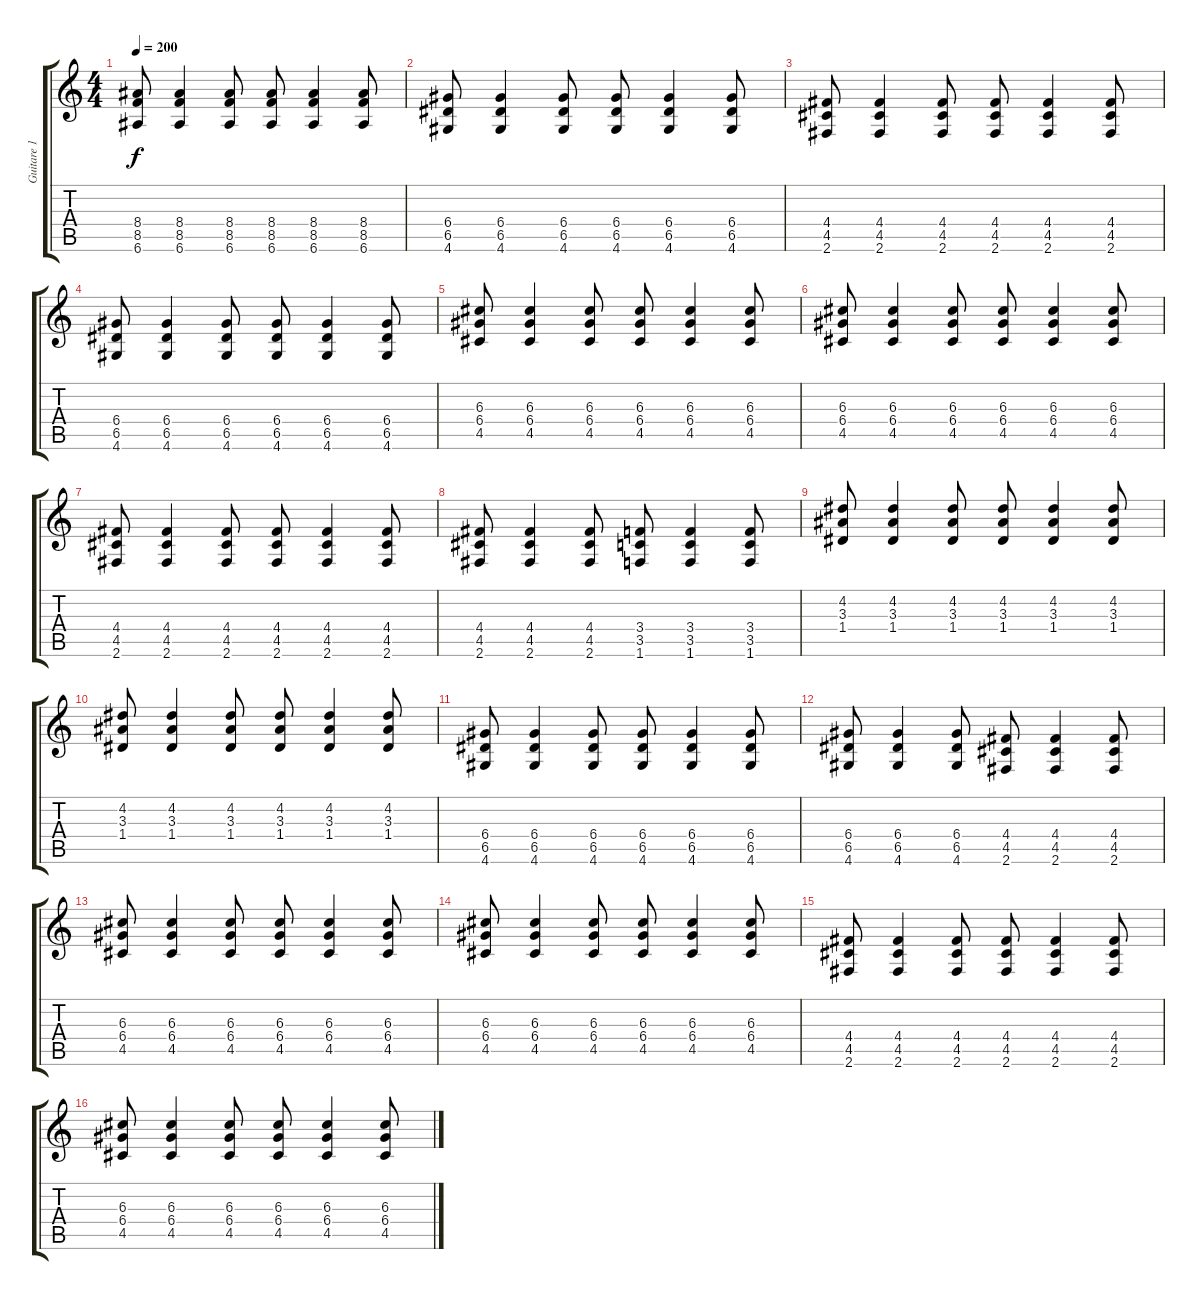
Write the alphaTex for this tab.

\track ("Guitare 1" "Guitare 1") {instrument distortionguitar}
\staff {score tabs}
\tuning (E4 B3 G3 D3 A2 E2) {hide}
\ts (4 4)
\tempo 200
\clef g2
\ks c
(8.4 8.5 6.6).8{dy f} (8.4 8.5 6.6).4 (8.4 8.5 6.6).8 (8.4 8.5 6.6).8 (8.4 8.5 6.6).4 (8.4 8.5 6.6).8 |
(6.4 6.5 4.6).8 (6.4 6.5 4.6).4 (6.4 6.5 4.6).8 (6.4 6.5 4.6).8 (6.4 6.5 4.6).4 (6.4 6.5 4.6).8 |
(4.4 4.5 2.6).8 (4.4 4.5 2.6).4 (4.4 4.5 2.6).8 (4.4 4.5 2.6).8 (4.4 4.5 2.6).4 (4.4 4.5 2.6).8 |
(6.4 6.5 4.6).8 (6.4 6.5 4.6).4 (6.4 6.5 4.6).8 (6.4 6.5 4.6).8 (6.4 6.5 4.6).4 (6.4 6.5 4.6).8 |
(6.3 6.4 4.5).8 (6.3 6.4 4.5).4 (6.3 6.4 4.5).8 (6.3 6.4 4.5).8 (6.3 6.4 4.5).4 (6.3 6.4 4.5).8 |
(6.3 6.4 4.5).8 (6.3 6.4 4.5).4 (6.3 6.4 4.5).8 (6.3 6.4 4.5).8 (6.3 6.4 4.5).4 (6.3 6.4 4.5).8 |
(4.4 4.5 2.6).8 (4.4 4.5 2.6).4 (4.4 4.5 2.6).8 (4.4 4.5 2.6).8 (4.4 4.5 2.6).4 (4.4 4.5 2.6).8 |
(4.4 4.5 2.6).8 (4.4 4.5 2.6).4 (4.4 4.5 2.6).8 (3.4 3.5 1.6).8 (3.4 3.5 1.6).4 (3.4 3.5 1.6).8 |
(4.2 3.3 1.4).8 (4.2 3.3 1.4).4 (4.2 3.3 1.4).8 (4.2 3.3 1.4).8 (4.2 3.3 1.4).4 (4.2 3.3 1.4).8 |
(4.2 3.3 1.4).8 (4.2 3.3 1.4).4 (4.2 3.3 1.4).8 (4.2 3.3 1.4).8 (4.2 3.3 1.4).4 (4.2 3.3 1.4).8 |
(6.4 6.5 4.6).8 (6.4 6.5 4.6).4 (6.4 6.5 4.6).8 (6.4 6.5 4.6).8 (6.4 6.5 4.6).4 (6.4 6.5 4.6).8 |
(6.4 6.5 4.6).8 (6.4 6.5 4.6).4 (6.4 6.5 4.6).8 (4.4 4.5 2.6).8 (4.4 4.5 2.6).4 (4.4 4.5 2.6).8 |
(6.3 6.4 4.5).8 (6.3 6.4 4.5).4 (6.3 6.4 4.5).8 (6.3 6.4 4.5).8 (6.3 6.4 4.5).4 (6.3 6.4 4.5).8 |
(6.3 6.4 4.5).8 (6.3 6.4 4.5).4 (6.3 6.4 4.5).8 (6.3 6.4 4.5).8 (6.3 6.4 4.5).4 (6.3 6.4 4.5).8 |
(4.4 4.5 2.6).8 (4.4 4.5 2.6).4 (4.4 4.5 2.6).8 (4.4 4.5 2.6).8 (4.4 4.5 2.6).4 (4.4 4.5 2.6).8 |
(6.3 6.4 4.5).8 (6.3 6.4 4.5).4 (6.3 6.4 4.5).8 (6.3 6.4 4.5).8 (6.3 6.4 4.5).4 (6.3 6.4 4.5).8
